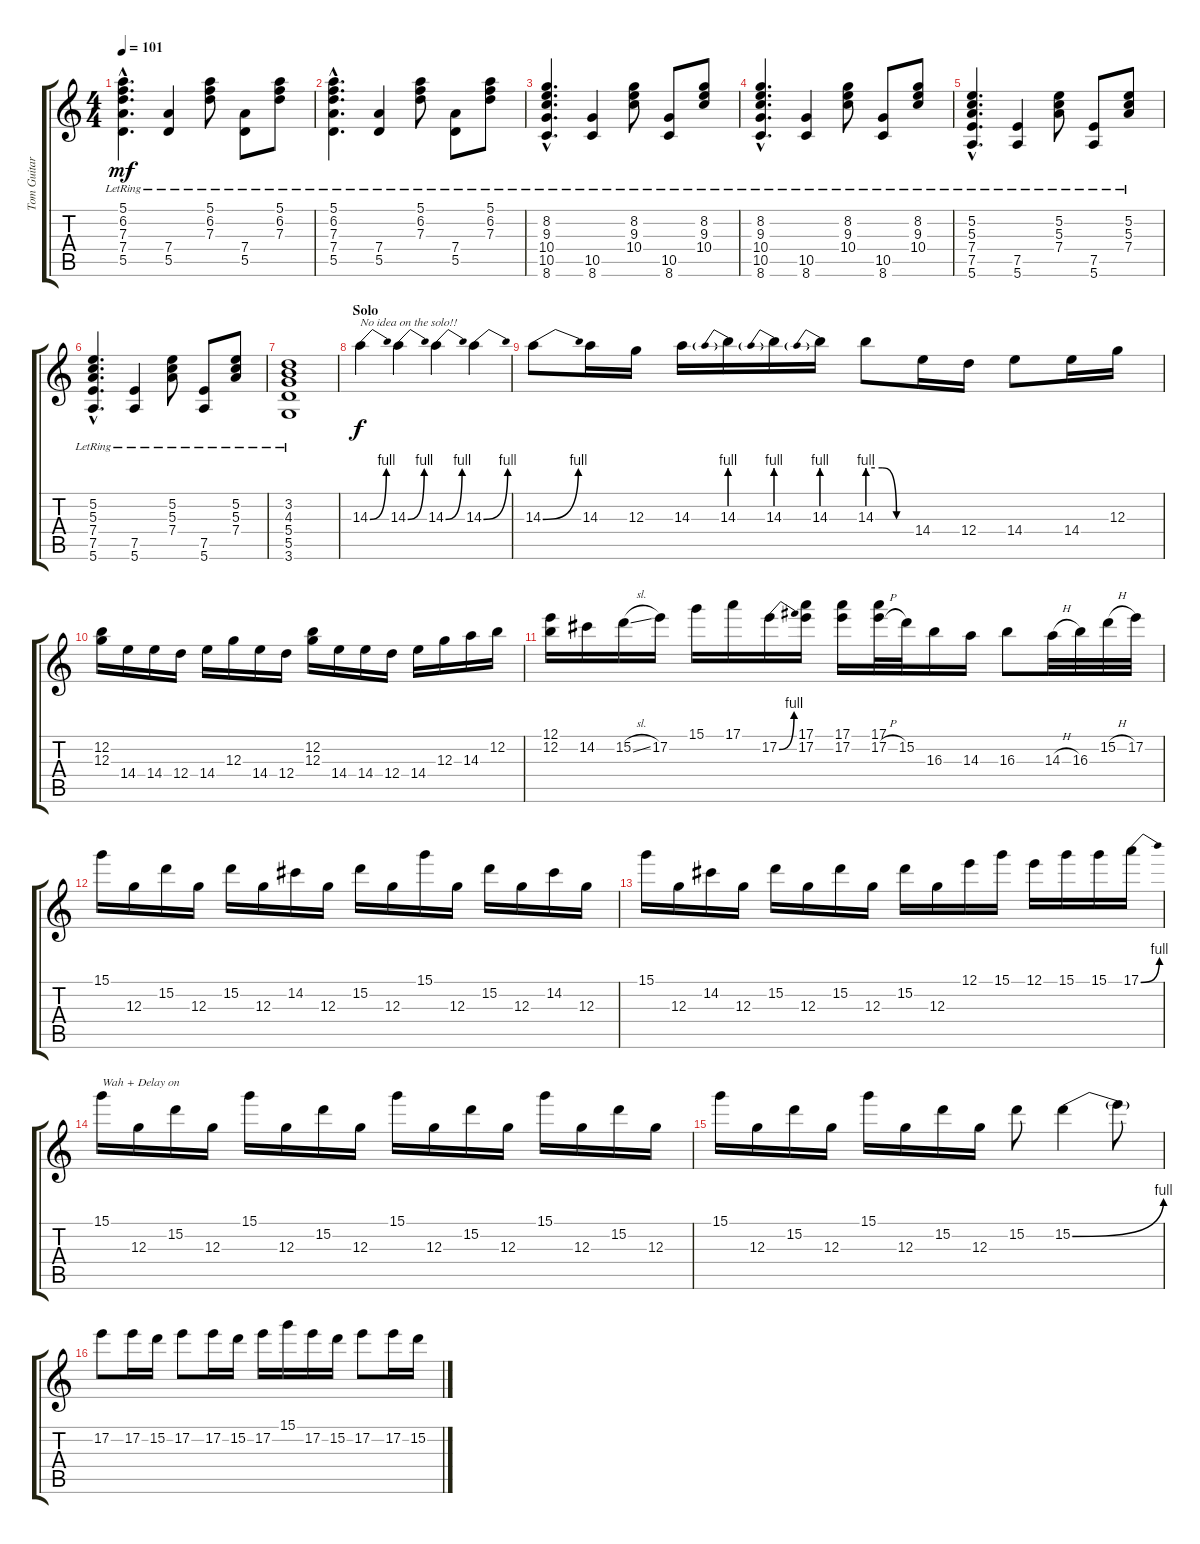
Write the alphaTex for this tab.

\track ("Tom Guitars" "Tom Guitar") {instrument overdrivenguitar}
\staff {score tabs}
\tuning (E4 B3 G3 D3 A2 E2) {hide}
\ts (4 4)
\tempo 101
\clef g2
\ks c
(5.1{hac lr} 6.2{hac lr} 7.3{hac lr} 7.4{hac lr} 5.5{hac lr}).4{d dy mf} (7.4{lr} 5.5{lr}).4 (5.1{lr} 6.2{lr} 7.3{lr}).8 (7.4{lr} 5.5{lr}).8 (5.1{lr} 6.2{lr} 7.3{lr}).8 |
(5.1{hac lr} 6.2{hac lr} 7.3{hac lr} 7.4{hac lr} 5.5{hac lr}).4{d} (7.4{lr} 5.5{lr}).4 (5.1{lr} 6.2{lr} 7.3{lr}).8 (7.4{lr} 5.5{lr}).8 (5.1{lr} 6.2{lr} 7.3{lr}).8 |
(8.2{hac lr} 9.3{hac lr} 10.4{hac lr} 10.5{hac lr} 8.6{hac lr}).4{d} (10.5{lr} 8.6{lr}).4 (8.2{lr} 9.3{lr} 10.4{lr}).8 (10.5{lr} 8.6{lr}).8 (8.2{lr} 9.3{lr} 10.4{lr}).8 |
(8.2{hac lr} 9.3{hac lr} 10.4{hac lr} 10.5{hac lr} 8.6{hac lr}).4{d} (10.5{lr} 8.6{lr}).4 (8.2{lr} 9.3{lr} 10.4{lr}).8 (10.5{lr} 8.6{lr}).8 (8.2{lr} 9.3{lr} 10.4{lr}).8 |
(5.2{hac lr} 5.3{hac lr} 7.4{hac lr} 7.5{hac lr} 5.6{hac lr}).4{d} (7.5{lr} 5.6{lr}).4 (5.2{lr} 5.3{lr} 7.4{lr}).8 (7.5{lr} 5.6{lr}).8 (5.2{lr} 5.3{lr} 7.4{lr}).8 |
(5.2{hac lr} 5.3{hac lr} 7.4{hac lr} 7.5{hac lr} 5.6{hac lr}).4{d} (7.5{lr} 5.6{lr}).4 (5.2{lr} 5.3{lr} 7.4{lr}).8 (7.5{lr} 5.6{lr}).8 (5.2{lr} 5.3{lr} 7.4{lr}).8 |
(3.2{lr} 4.3{lr} 5.4{lr} 5.5{lr} 3.6{lr}).1{instrument overdrivenguitar} |
\section ("" "Solo")
14.3{be (bend 0 0 60 4)}.4{txt "No idea on the solo!!" dy f} 14.3{be (bend 0 0 60 4)}.4 14.3{be (bend 0 0 60 4)}.4 14.3{be (bend 0 0 60 4)}.4 |
14.3{be (bend 0 0 60 4)}.8 14.3.16 12.3.16 14.3.16 14.3{be (prebend 0 4 60 4)}.16 14.3{be (prebend 0 4 60 4)}.16 14.3{be (prebend 0 4 60 4)}.16 14.3{be (custom 0 4 20 4 40 0 60 0)}.8 14.4.16 12.4.16 14.4.8 14.4.16 12.3.16 |
(12.2 12.3).16 14.4.16 14.4.16 12.4.16 14.4.16 12.3.16 14.4.16 12.4.16 (12.2 12.3).16 14.4.16 14.4.16 12.4.16 14.4.16 12.3.16 14.3.16 12.2.16 |
(12.1 12.2).16 14.2.16 15.2{sl}.16 17.2.16 15.1.16 17.1.16 17.2{be (bend 0 0 60 4)}.16 (17.1 17.2).16 (17.1 17.2).16 (17.1 17.2{h}).32 15.2.32 16.3.16 14.3.16 16.3.8 14.3{h}.32 16.3.32 15.2{h}.32 17.2.32 |
15.1.16 12.3.16 15.2.16 12.3.16 15.2.16 12.3.16 14.2.16 12.3.16 15.2.16 12.3.16 15.1.16 12.3.16 15.2.16 12.3.16 14.2.16 12.3.16 |
15.1.16 12.3.16 14.2.16 12.3.16 15.2.16 12.3.16 15.2.16 12.3.16 15.2.16 12.3.16 12.1.16 15.1.16 12.1.16 15.1.16 15.1.16 17.1{be (bend 0 0 60 4)}.16 |
15.1.16{txt "Wah + Delay on"} 12.3.16 15.2.16 12.3.16 15.1.16 12.3.16 15.2.16 12.3.16 15.1.16 12.3.16 15.2.16 12.3.16 15.1.16 12.3.16 15.2.16 12.3.16 |
15.1.16 12.3.16 15.2.16 12.3.16 15.1.16 12.3.16 15.2.16 12.3.16 15.2.8 15.2{be (bend 0 0 60 4)}.4 15.2{t}.8 |
17.2.8 17.2.16 15.2.16 17.2.8 17.2.16 15.2.16 17.2.16 15.1.16 17.2.16 15.2.16 17.2.8 17.2.16 15.2.16
